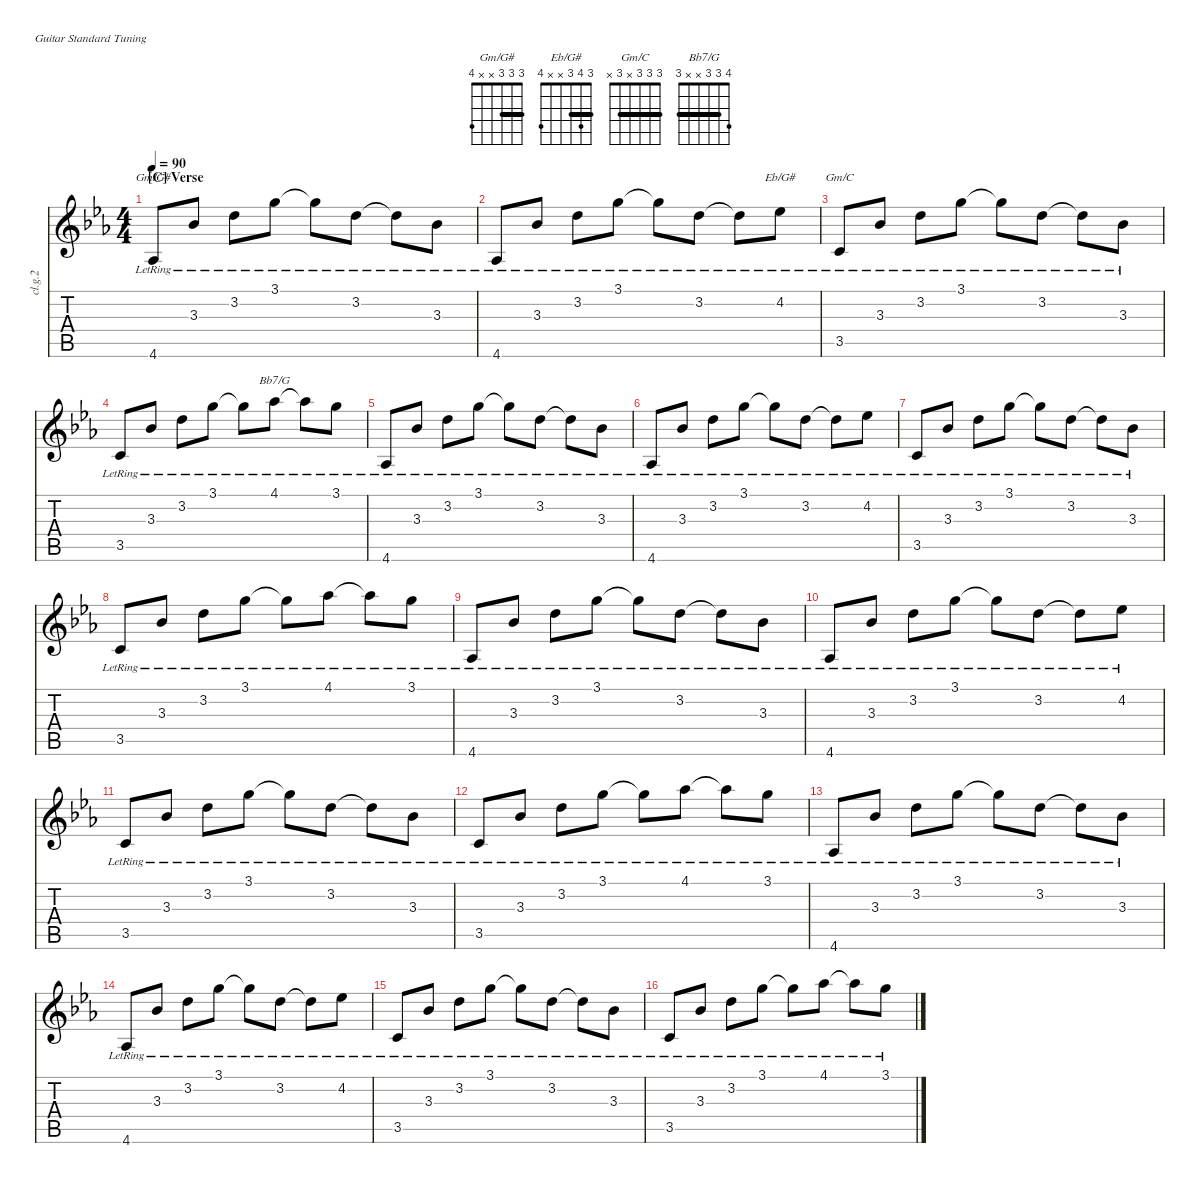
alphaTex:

\defaultSystemsLayout 4
\hideDynamics
\bracketExtendMode nobrackets
\otherSystemsTrackNameOrientation horizontal
\track ("Clean Guitar 2" "cl.g.2") {instrument electricguitarclean}
\staff {score tabs}
\tuning (E4 B3 G3 D3 A2 E2)
\chord ("Gm/G#" 3 3 3 x x 4) {showfingering false barre (3 3)}
\chord ("Eb/G#" 3 4 3 x x 4) {showfingering false barre 3}
\chord ("Gm/C" 3 3 3 x 3 x) {showfingering false barre (3 3 3)}
\chord ("Bb7/G" 4 3 3 x x 3) {showfingering false barre (3 3)}
\ts (4 4)
\section ("C" "Verse")
\tempo 90
\clef g2
\ks cminor
4.6{lr acc b}.8{ch "Gm/G#" dy mf beam Up} 3.3{lr acc b}.8{beam Up} 3.2{lr acc forcenatural}.8{beam Down} 3.1{lr acc forcenatural}.8{beam Down} 3.1{lr t acc forcenatural}.8{beam Down} 3.2{lr acc forcenatural}.8{beam Down} 3.2{lr t acc forcenatural}.8{beam Down} 3.3{lr acc b}.8{beam Down} |
4.6{lr acc b}.8{beam Up} 3.3{lr acc b}.8{beam Up} 3.2{lr acc forcenatural}.8{beam Down} 3.1{lr acc forcenatural}.8{beam Down} 3.1{lr t acc forcenatural}.8{beam Down} 3.2{lr acc forcenatural}.8{beam Down} 3.2{lr t acc forcenatural}.8{beam Down} 4.2{lr acc b}.8{ch "Eb/G#" beam Down} |
3.5{lr acc forcenatural}.8{ch "Gm/C" beam Up} 3.3{lr acc b}.8{beam Up} 3.2{lr acc forcenatural}.8{beam Down} 3.1{lr acc forcenatural}.8{beam Down} 3.1{lr t acc forcenatural}.8{beam Down} 3.2{lr acc forcenatural}.8{beam Down} 3.2{lr t acc forcenatural}.8{beam Down} 3.3{lr acc b}.8{beam Down} |
3.5{lr acc forcenatural}.8{beam Up} 3.3{lr acc b}.8{beam Up} 3.2{lr acc forcenatural}.8{beam Down} 3.1{lr acc forcenatural}.8{beam Down} 3.1{lr t acc forcenatural}.8{beam Down} 4.1{lr acc b}.8{ch "Bb7/G" beam Down} 4.1{lr t acc b}.8{beam Down} 3.1{lr acc forcenatural}.8{beam Down} |
4.6{lr acc b}.8{beam Up} 3.3{lr acc b}.8{beam Up} 3.2{lr acc forcenatural}.8{beam Down} 3.1{lr acc forcenatural}.8{beam Down} 3.1{lr t acc forcenatural}.8{beam Down} 3.2{lr acc forcenatural}.8{beam Down} 3.2{lr t acc forcenatural}.8{beam Down} 3.3{lr acc b}.8{beam Down} |
4.6{lr acc b}.8{beam Up} 3.3{lr acc b}.8{beam Up} 3.2{lr acc forcenatural}.8{beam Down} 3.1{lr acc forcenatural}.8{beam Down} 3.1{lr t acc forcenatural}.8{beam Down} 3.2{lr acc forcenatural}.8{beam Down} 3.2{lr t acc forcenatural}.8{beam Down} 4.2{lr acc b}.8{beam Down} |
3.5{lr acc forcenatural}.8{beam Up} 3.3{lr acc b}.8{beam Up} 3.2{lr acc forcenatural}.8{beam Down} 3.1{lr acc forcenatural}.8{beam Down} 3.1{lr t acc forcenatural}.8{beam Down} 3.2{lr acc forcenatural}.8{beam Down} 3.2{lr t acc forcenatural}.8{beam Down} 3.3{lr acc b}.8{beam Down} |
3.5{lr acc forcenatural}.8{beam Up} 3.3{lr acc b}.8{beam Up} 3.2{lr acc forcenatural}.8{beam Down} 3.1{lr acc forcenatural}.8{beam Down} 3.1{lr t acc forcenatural}.8{beam Down} 4.1{lr acc b}.8{beam Down} 4.1{lr t acc b}.8{beam Down} 3.1{lr acc forcenatural}.8{beam Down} |
4.6{lr acc b}.8{beam Up} 3.3{lr acc b}.8{beam Up} 3.2{lr acc forcenatural}.8{beam Down} 3.1{lr acc forcenatural}.8{beam Down} 3.1{lr t acc forcenatural}.8{beam Down} 3.2{lr acc forcenatural}.8{beam Down} 3.2{lr t acc forcenatural}.8{beam Down} 3.3{lr acc b}.8{beam Down} |
4.6{lr acc b}.8{beam Up} 3.3{lr acc b}.8{beam Up} 3.2{lr acc forcenatural}.8{beam Down} 3.1{lr acc forcenatural}.8{beam Down} 3.1{lr t acc forcenatural}.8{beam Down} 3.2{lr acc forcenatural}.8{beam Down} 3.2{lr t acc forcenatural}.8{beam Down} 4.2{lr acc b}.8{beam Down} |
3.5{lr acc forcenatural}.8{beam Up} 3.3{lr acc b}.8{beam Up} 3.2{lr acc forcenatural}.8{beam Down} 3.1{lr acc forcenatural}.8{beam Down} 3.1{lr t acc forcenatural}.8{beam Down} 3.2{lr acc forcenatural}.8{beam Down} 3.2{lr t acc forcenatural}.8{beam Down} 3.3{lr acc b}.8{beam Down} |
3.5{lr acc forcenatural}.8{beam Up} 3.3{lr acc b}.8{beam Up} 3.2{lr acc forcenatural}.8{beam Down} 3.1{lr acc forcenatural}.8{beam Down} 3.1{lr t acc forcenatural}.8{beam Down} 4.1{lr acc b}.8{beam Down} 4.1{lr t acc b}.8{beam Down} 3.1{lr acc forcenatural}.8{beam Down} |
4.6{lr acc b}.8{beam Up} 3.3{lr acc b}.8{beam Up} 3.2{lr acc forcenatural}.8{beam Down} 3.1{lr acc forcenatural}.8{beam Down} 3.1{lr t acc forcenatural}.8{beam Down} 3.2{lr acc forcenatural}.8{beam Down} 3.2{lr t acc forcenatural}.8{beam Down} 3.3{lr acc b}.8{beam Down} |
4.6{lr acc b}.8{beam Up} 3.3{lr acc b}.8{beam Up} 3.2{lr acc forcenatural}.8{beam Down} 3.1{lr acc forcenatural}.8{beam Down} 3.1{lr t acc forcenatural}.8{beam Down} 3.2{lr acc forcenatural}.8{beam Down} 3.2{lr t acc forcenatural}.8{beam Down} 4.2{lr acc b}.8{beam Down} |
3.5{lr acc forcenatural}.8{beam Up} 3.3{lr acc b}.8{beam Up} 3.2{lr acc forcenatural}.8{beam Down} 3.1{lr acc forcenatural}.8{beam Down} 3.1{lr t acc forcenatural}.8{beam Down} 3.2{lr acc forcenatural}.8{beam Down} 3.2{lr t acc forcenatural}.8{beam Down} 3.3{lr acc b}.8{beam Down} |
3.5{lr acc forcenatural}.8{beam Up} 3.3{lr acc b}.8{beam Up} 3.2{lr acc forcenatural}.8{beam Down} 3.1{lr acc forcenatural}.8{beam Down} 3.1{lr t acc forcenatural}.8{beam Down} 4.1{lr acc b}.8{beam Down} 4.1{lr t acc b}.8{beam Down} 3.1{lr acc forcenatural}.8{beam Down}
